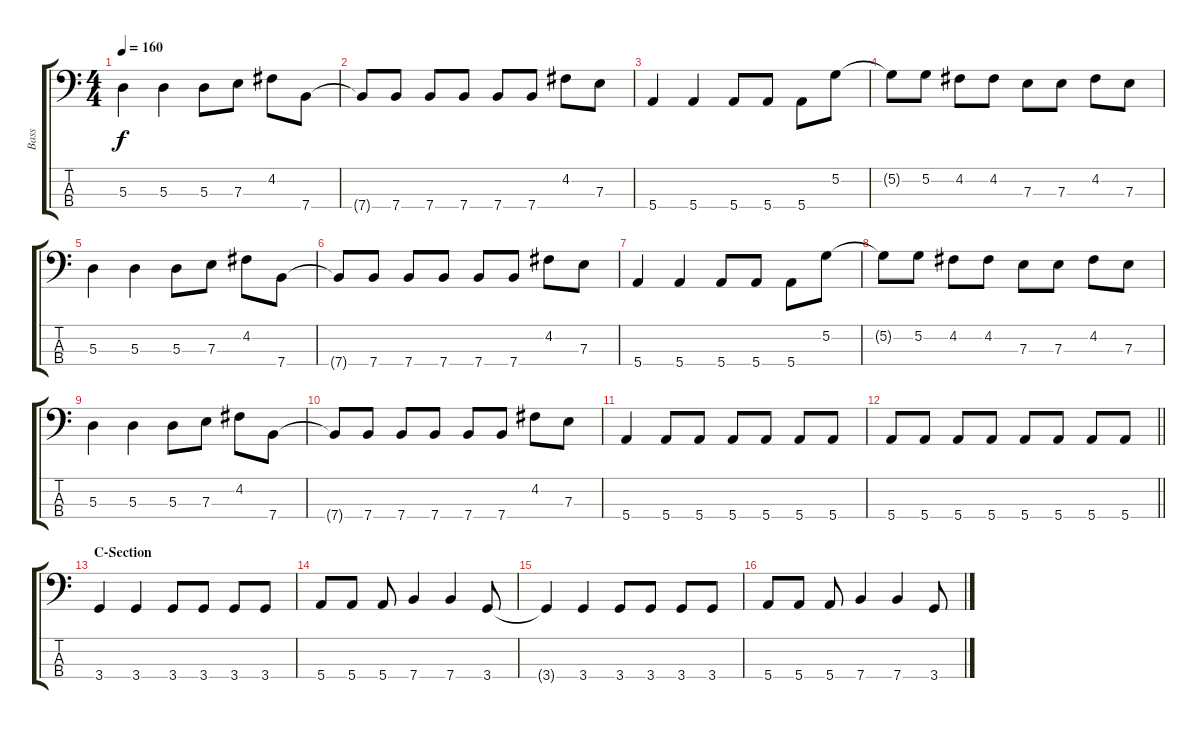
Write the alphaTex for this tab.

\track ("Bass" "Bass") {instrument electricbassfinger}
\staff {score tabs}
\tuning (G2 D2 A1 E1) {hide}
\ts (4 4)
\tempo 160
\clef f4
\ks c
5.3.4{dy f} 5.3.4 5.3.8 7.3.8 4.2.8 7.4.8 |
7.4{t}.8 7.4.8 7.4.8 7.4.8 7.4.8 7.4.8 4.2.8 7.3.8 |
5.4.4 5.4.4 5.4.8 5.4.8 5.4.8 5.2.8 |
5.2{t}.8 5.2.8 4.2.8 4.2.8 7.3.8 7.3.8 4.2.8 7.3.8 |
5.3.4 5.3.4 5.3.8 7.3.8 4.2.8 7.4.8 |
7.4{t}.8 7.4.8 7.4.8 7.4.8 7.4.8 7.4.8 4.2.8 7.3.8 |
5.4.4 5.4.4 5.4.8 5.4.8 5.4.8 5.2.8 |
5.2{t}.8 5.2.8 4.2.8 4.2.8 7.3.8 7.3.8 4.2.8 7.3.8 |
5.3.4 5.3.4 5.3.8 7.3.8 4.2.8 7.4.8 |
7.4{t}.8 7.4.8 7.4.8 7.4.8 7.4.8 7.4.8 4.2.8 7.3.8 |
5.4.4 5.4.8 5.4.8 5.4.8 5.4.8 5.4.8 5.4.8 |
\barLineRight lightlight
5.4.8 5.4.8 5.4.8 5.4.8 5.4.8 5.4.8 5.4.8 5.4.8 |
\section ("" "C-Section")
3.4.4 3.4.4 3.4.8 3.4.8 3.4.8 3.4.8 |
5.4.8 5.4.8 5.4.8 7.4.4 7.4.4 3.4.8 |
3.4{t}.4 3.4.4 3.4.8 3.4.8 3.4.8 3.4.8 |
5.4.8 5.4.8 5.4.8 7.4.4 7.4.4 3.4.8
